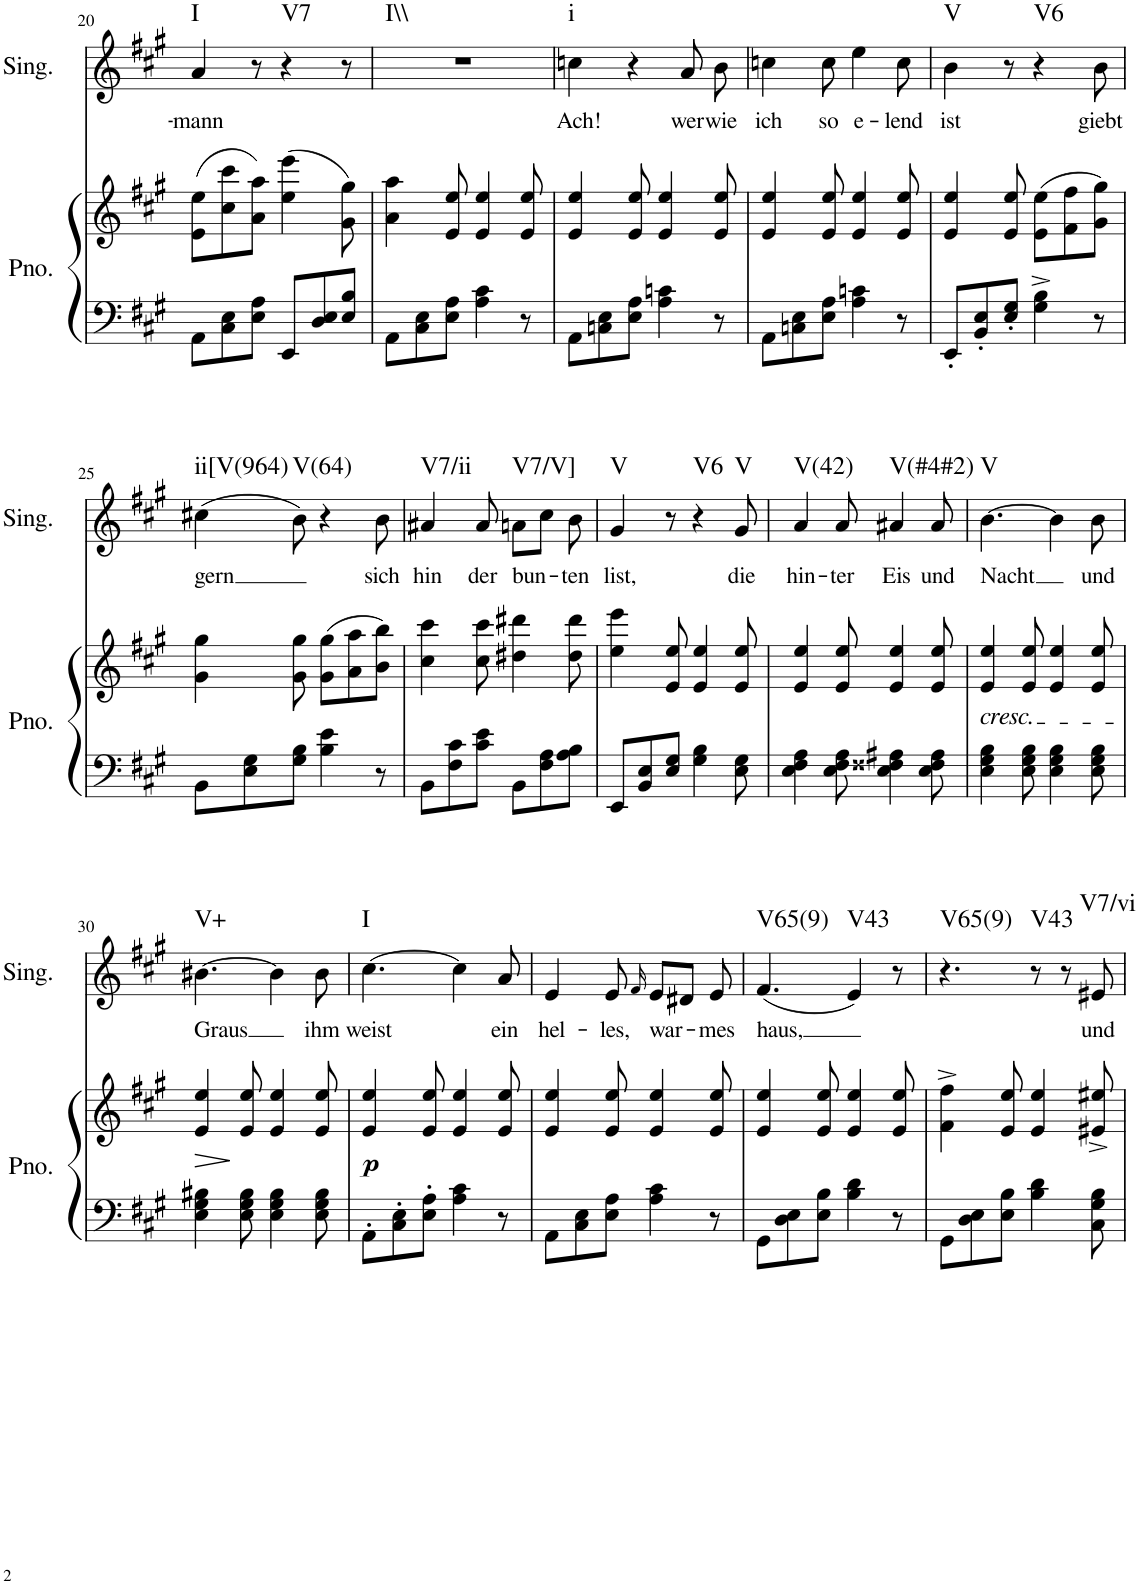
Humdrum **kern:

**kern	**kern	**dynam	**kern	**text	**harte
*part2	*part2	*part2	*part1	*part1	*part1
*staff3	*staff2	*staff2/3	*staff1	*staff1	*
*I"Pianoforte	*	*	*I"Singstimme	*	*
*I'Pno.	*	*	*I'Sing.	*	*
!!LO:PB:g=z
*clefF4	*clefG2	*	*clefG2	*	*
*k[f#c#g#]	*k[f#c#g#]	*	*k[f#c#g#]	*	*
*M6/8	*M6/8	*	*M6/8	*	*
=20	=20	=20	=20	=20	=20
!	!	!	!	!LO:LY:b	!LO:H:kt=I
8AA\L	(8e\ 8ee\L	.	4a/	-mann	N
8C#\ 8E\	8cc#\ 8ccc#\	.	.	.	.
8E\ 8A\J	8a\ 8aa\J)	.	8r	.	.
!	!	!	!	!	!LO:H:kt=V7
8EE/L	(4ee\ 4eee\	.	4r	.	N
8D/ 8E/	.	.	.	.	.
8E/ 8B/J	8g#\ 8gg#\)	.	8r	.	.
=21	=21	=21	=21	=21	=21
!	!	!	!	!	!LO:H:kt=I\\
8AA\L	4a\ 4aa\	.	2.r	.	N
8C#\ 8E\	.	.	.	.	.
8E\ 8A\J	8e/ 8ee/	.	.	.	.
4A\ 4c#\	4e/ 4ee/	.	.	.	.
8r	8e/ 8ee/	.	.	.	.
=22	=22	=22	=22	=22	=22
!	!	!	!	!LO:LY:b	!LO:H:kt=i
8AA\L	4e/ 4ee/	.	4ccn\	Ach!	N
8Cn\ 8E\	.	.	.	.	.
8E\ 8A\J	8e/ 8ee/	.	4r	.	.
4A\ 4cn\	4e/ 4ee/	.	.	.	.
!	!	!	!	!LO:LY:b	!
.	.	.	8a/	wer	.
!	!	!	!	!LO:LY:b	!
8r	8e/ 8ee/	.	8b\	wie	.
=23	=23	=23	=23	=23	=23
!	!	!	!	!LO:LY:b	!
8AA\L	4e/ 4ee/	.	4ccn\	ich	.
8Cn\ 8E\	.	.	.	.	.
!	!	!	!	!LO:LY:b	!
8E\ 8A\J	8e/ 8ee/	.	8cc\	so	.
!	!	!	!	!LO:LY:b	!
4A\ 4cn\	4e/ 4ee/	.	4ee\	e-	.
!	!	!	!	!LO:LY:b	!
8r	8e/ 8ee/	.	8cc\	-lend	.
=24	=24	=24	=24	=24	=24
!	!	!	!	!LO:LY:b	!LO:H:kt=V
8EE'/L	4e/ 4ee/	.	4b\	ist	N
8BB/' 8E/'	.	.	.	.	.
8E/' 8G#/'J	8e/ 8ee/	.	8r	.	.
!	!	!	!	!	!LO:H:kt=V6
4G#\^ 4B\^	(8e\ 8ee\L	.	4r	.	N
.	8f#\ 8ff#\	.	.	.	.
!	!	!	!	!LO:LY:b	!
8r	8g#\ 8gg#\J)	.	8b\	giebt	.
!!LO:LB:g=z
=25	=25	=25	=25	=25	=25
!	!	!	!	!LO:LY:b	!LO:H:kt=ii[V(964)
8BB\L	4g#\ 4gg#\	.	(4cc#X\	gern	N
8E\ 8G#\	.	.	.	.	.
!	!	!	!	!	!LO:H:kt=V(64)
8G#\ 8B\J	8g#\ 8gg#\	.	8b\)	.	N
4B\ 4e\	(8g#\ 8gg#\L	.	4r	.	.
.	8a\ 8aa\	.	.	.	.
!	!	!	!	!LO:LY:b	!
8r	8b\ 8bb\J)	.	8b\	sich	.
=26	=26	=26	=26	=26	=26
!	!	!	!	!LO:LY:b	!LO:H:kt=V7/ii
8BB\L	4cc#\ 4ccc#\	.	4a#X/	hin	N
8F#\ 8c#\	.	.	.	.	.
!	!	!	!	!LO:LY:b	!
8c#\ 8e\J	8cc#\ 8ccc#\	.	8a#/	der	.
!	!	!	!	!LO:LY:b	!LO:H:kt=V7/V]
8BB\L	4dd#X\ 4ddd#X\	.	8an\L	bun-	N
8F#\ 8A\	.	.	8cc#\J	.	.
!	!	!	!	!LO:LY:b	!
8A\ 8B\J	8dd#\ 8ddd#\	.	8b\	-ten	.
=27	=27	=27	=27	=27	=27
!	!	!	!	!LO:LY:b	!LO:H:kt=V
8EE/L	4ee\ 4eee\	.	4g#/	list,	N
8BB/ 8E/	.	.	.	.	.
8E/ 8G#/J	8e/ 8ee/	.	8r	.	.
!	!	!	!	!	!LO:H:kt=V6
4G#\ 4B\	4e/ 4ee/	.	4r	.	N
!	!	!	!	!LO:LY:b	!LO:H:kt=V
8E\ 8G#\	8e/ 8ee/	.	8g#/	die	N
=28	=28	=28	=28	=28	=28
!	!	!	!	!LO:LY:b	!LO:H:kt=V(42)
4E\ 4F#\ 4A\	4e/ 4ee/	.	4a/	hin-	N
!	!	!	!	!LO:LY:b	!
8E\ 8F#\ 8A\	8e/ 8ee/	.	8a/	-ter	.
!	!	!	!	!LO:LY:b	!LO:H:kt=V(#4#2)
4E\ 4F##X\ 4A#X\	4e/ 4ee/	.	4a#X/	Eis	N
!	!	!	!	!LO:LY:b	!
8E\ 8F##\ 8A#\	8e/ 8ee/	.	8a#/	und	.
=29	=29	=29	=29	=29	=29
!	!LO:TX:b:i:t=cresc.	!	!	!	!
!	!	!	!	!LO:LY:b	!LO:H:kt=V
4E\ 4G#\ 4B\	4e/ 4ee/	.	[4.b\	Nacht	N
8E\ 8G#\ 8B\	8e/ 8ee/	.	.	.	.
4E\ 4G#\ 4B\	4e/ 4ee/	.	4b\]	.	.
!	!	!	!	!LO:LY:b	!
8E\ 8G#\ 8B\	8e/ 8ee/	.	8b\	und	.
!!LO:LB:g=z
=30	=30	=30	=30	=30	=30
!	!	!LO:HP:b	!	!LO:LY:b	!LO:H:kt=V+
4E\ 4G#\ 4B#X\	4e/ 4ee/	>	[4.b#X\	Graus	N
8E\ 8G#\ 8B#\	8e/ 8ee/	]	.	.	.
4E\ 4G#\ 4B#\	4e/ 4ee/	.	4b#\]	.	.
!	!	!	!	!LO:LY:b	!
8E\ 8G#\ 8B#\	8e/ 8ee/	.	8b#\	ihm	.
=31	=31	=31	=31	=31	=31
!	!	!LO:DY:b	!	!LO:LY:b	!LO:H:kt=I
8AA'\L	4e/ 4ee/	p	[4.cc#\	weist	N
8C#\' 8E\'	.	.	.	.	.
8E\' 8A\'J	8e/ 8ee/	.	.	.	.
4A\ 4c#\	4e/ 4ee/	.	4cc#\]	.	.
!	!	!	!	!LO:LY:b	!
8r	8e/ 8ee/	.	8a/	ein	.
=32	=32	=32	=32	=32	=32
!	!	!	!	!LO:LY:b	!
8AA\L	4e/ 4ee/	.	4e/	hel-	.
8C#\ 8E\	.	.	.	.	.
!	!	!	!	!LO:LY:b	!
8E\ 8A\J	8e/ 8ee/	.	8e/	-les,	.
.	.	.	16qf#/	.	.
!	!	!	!	!LO:LY:b	!
4A\ 4c#\	4e/ 4ee/	.	8e/L	war-	.
.	.	.	8d#X/J	.	.
!	!	!	!	!LO:LY:b	!
8r	8e/ 8ee/	.	8e/	-mes	.
=33	=33	=33	=33	=33	=33
!	!	!	!	!LO:LY:b	!LO:H:kt=V65(9)
8GG#\L	4e/ 4ee/	.	(4.f#/	haus,	N
8D\ 8E\	.	.	.	.	.
8E\ 8B\J	8e/ 8ee/	.	.	.	.
!	!	!	!	!	!LO:H:kt=V43
4B\ 4d\	4e/ 4ee/	.	4e/)	.	N
8r	8e/ 8ee/	.	8r	.	.
=34	=34	=34	=34	=34	=34
!	!	!	!	!	!LO:H:kt=V65(9)
8GG#\L	4f#\^ 4ff#\^	.	4.r	.	N
8D\ 8E\	.	.	.	.	.
8E\ 8B\J	8e/ 8ee/	.	.	.	.
!	!	!	!	!	!LO:H:kt=V43
4B\ 4d\	4e/ 4ee/	.	8r	.	N
.	.	.	8r	.	.
!	!	!	!	!LO:LY:b	!LO:H:kt=V7/vi
8C#\ 8G#\ 8B\	8e#X/^ 8ee#X/^	.	8e#X/	und	N
=	=	=	=	=	=
*-	*-	*-	*-	*-	*-
